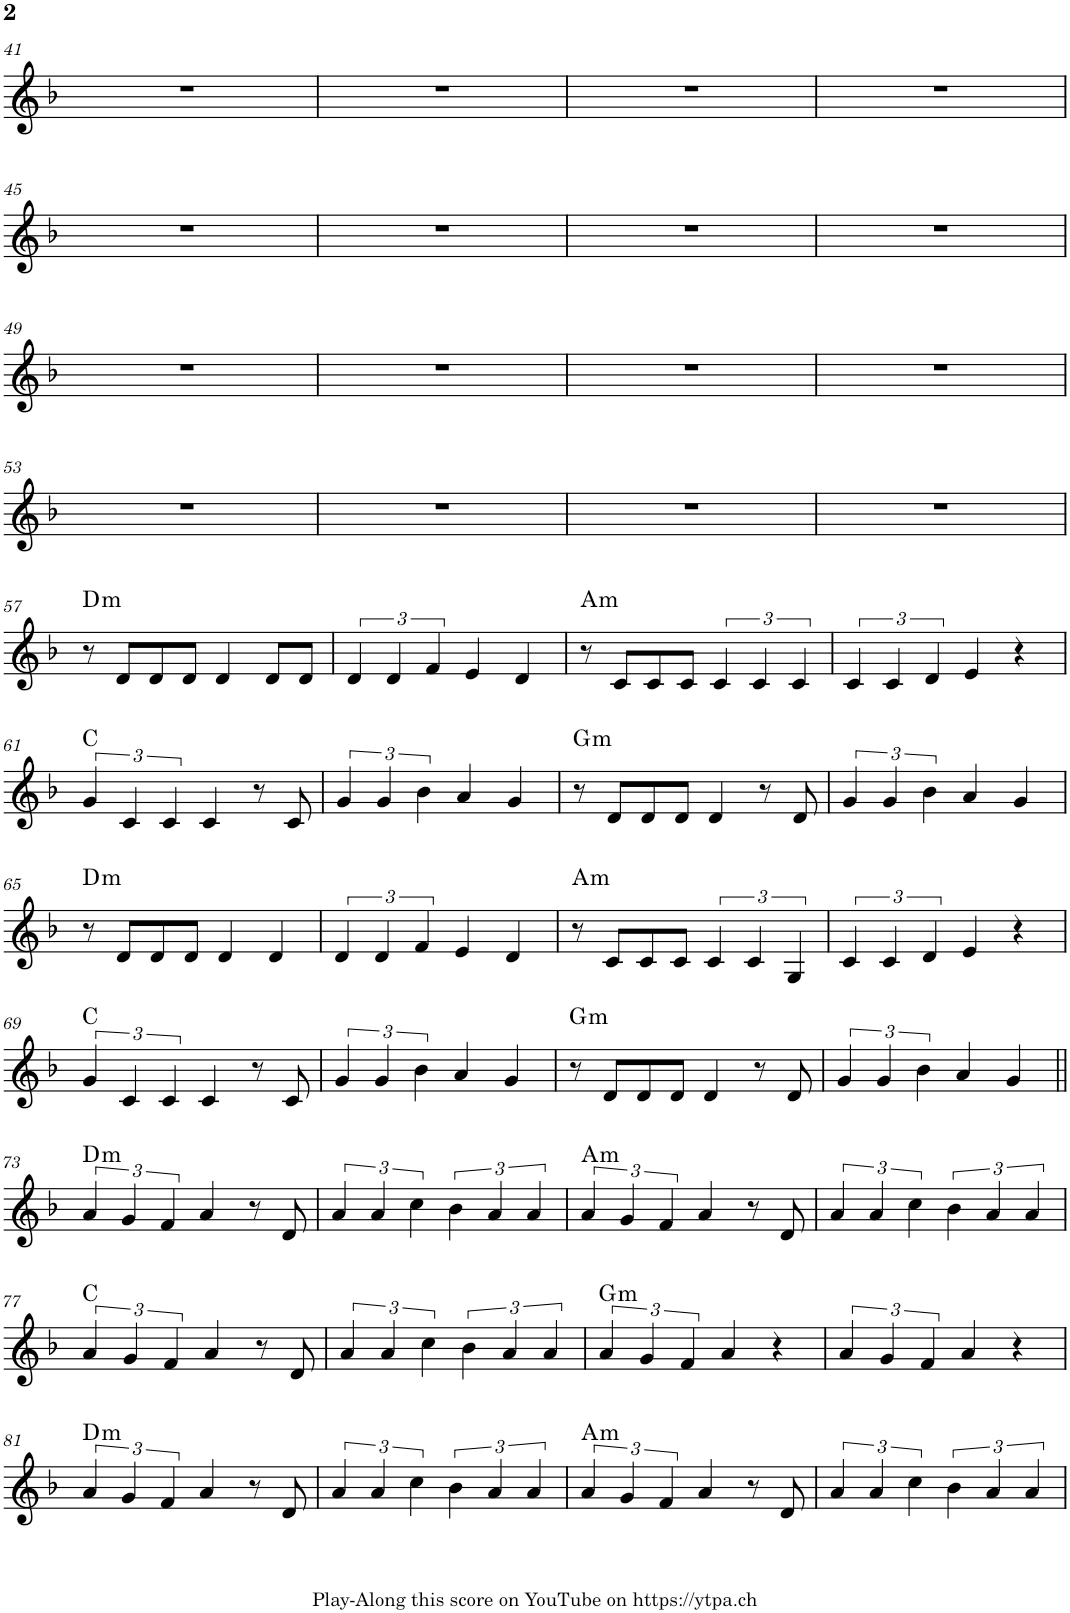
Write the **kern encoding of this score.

**kern	**harte
*part1	*part1
*staff1	*
*I"Piano	*
*I'Pno.	*
!!LO:PB:g=z
*clefG2	*
*k[b-]	*
*M4/4	*
=41	=41
1r	.
=42	=42
1r	.
=43	=43
1r	.
=44	=44
1r	.
!!LO:LB:g=z
=45	=45
1r	.
=46	=46
1r	.
=47	=47
1r	.
=48	=48
1r	.
!!LO:LB:g=z
=49	=49
1r	.
=50	=50
1r	.
=51	=51
1r	.
=52	=52
1r	.
!!LO:LB:g=z
=53	=53
1r	.
=54	=54
1r	.
=55	=55
1r	.
=56	=56
1r	.
!!LO:LB:g=z
=57	=57
!	!LO:H:kt=m
8r	D:min
8d/L	.
8d/	.
8d/J	.
4d/	.
8d/L	.
8d/J	.
=58	=58
6d/	.
6d/	.
6f/	.
4e/	.
4d/	.
=59	=59
!	!LO:H:kt=m
8r	A:min
8c/L	.
8c/	.
8c/J	.
6c/	.
6c/	.
6c/	.
=60	=60
6c/	.
6c/	.
6d/	.
4e/	.
4r	.
!!LO:LB:g=z
=61	=61
6g/	C:maj
6c/	.
6c/	.
4c/	.
8r	.
8c/	.
=62	=62
6g/	.
6g/	.
6b-\	.
4a/	.
4g/	.
=63	=63
!	!LO:H:kt=m
8r	G:min
8d/L	.
8d/	.
8d/J	.
4d/	.
8r	.
8d/	.
=64	=64
6g/	.
6g/	.
6b-\	.
4a/	.
4g/	.
!!LO:LB:g=z
=65	=65
!	!LO:H:kt=m
8r	D:min
8d/L	.
8d/	.
8d/J	.
4d/	.
4d/	.
=66	=66
6d/	.
6d/	.
6f/	.
4e/	.
4d/	.
=67	=67
!	!LO:H:kt=m
8r	A:min
8c/L	.
8c/	.
8c/J	.
6c/	.
6c/	.
6G/	.
=68	=68
6c/	.
6c/	.
6d/	.
4e/	.
4r	.
!!LO:LB:g=z
=69	=69
6g/	C:maj
6c/	.
6c/	.
4c/	.
8r	.
8c/	.
=70	=70
6g/	.
6g/	.
6b-\	.
4a/	.
4g/	.
=71	=71
!	!LO:H:kt=m
8r	G:min
8d/L	.
8d/	.
8d/J	.
4d/	.
8r	.
8d/	.
=72	=72
6g/	.
6g/	.
6b-\	.
4a/	.
4g/	.
!!LO:LB:g=z
=73||	=73||
!	!LO:H:kt=m
6a/	D:min
6g/	.
6f/	.
4a/	.
8r	.
8d/	.
=74	=74
6a/	.
6a/	.
6cc\	.
6b-\	.
6a/	.
6a/	.
=75	=75
!	!LO:H:kt=m
6a/	A:min
6g/	.
6f/	.
4a/	.
8r	.
8d/	.
=76	=76
6a/	.
6a/	.
6cc\	.
6b-\	.
6a/	.
6a/	.
!!LO:LB:g=z
=77	=77
6a/	C:maj
6g/	.
6f/	.
4a/	.
8r	.
8d/	.
=78	=78
6a/	.
6a/	.
6cc\	.
6b-\	.
6a/	.
6a/	.
=79	=79
!	!LO:H:kt=m
6a/	G:min
6g/	.
6f/	.
4a/	.
4r	.
=80	=80
6a/	.
6g/	.
6f/	.
4a/	.
4r	.
!!LO:LB:g=z
=81	=81
!	!LO:H:kt=m
6a/	D:min
6g/	.
6f/	.
4a/	.
8r	.
8d/	.
=82	=82
6a/	.
6a/	.
6cc\	.
6b-\	.
6a/	.
6a/	.
=83	=83
!	!LO:H:kt=m
6a/	A:min
6g/	.
6f/	.
4a/	.
8r	.
8d/	.
=84	=84
6a/	.
6a/	.
6cc\	.
6b-\	.
6a/	.
6a/	.
=	=
*-	*-
